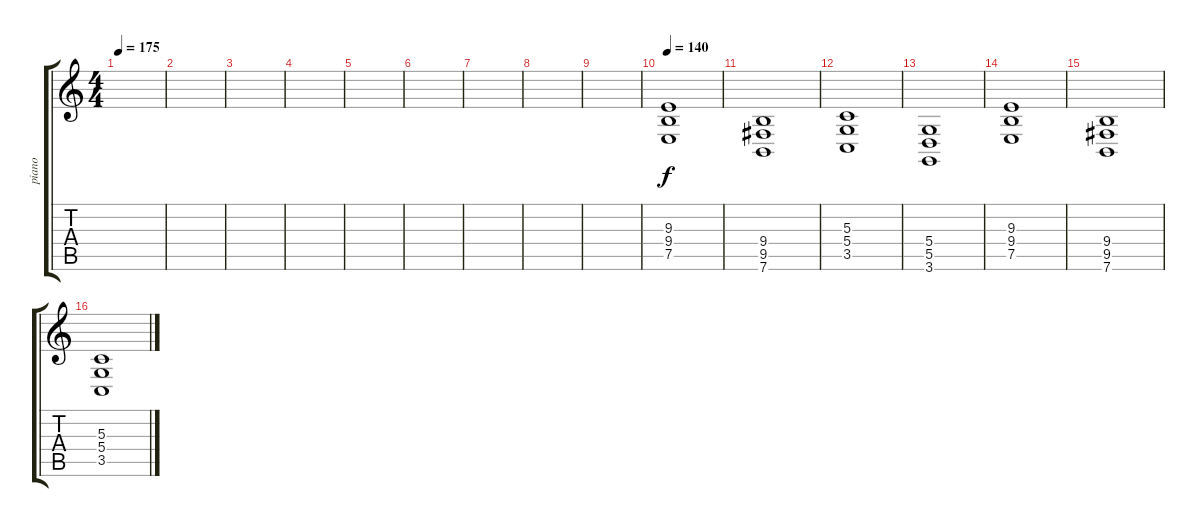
\track ("piano" "piano") {instrument electricgrandpiano}
\staff {score tabs}
\tuning (E4 B3 G3 D3 A2 E2) {hide}
\ts (4 4)
\tempo 175
\clef g2
\ks c
|
|
|
|
|
|
|
|
|
\tempo 140
(9.3 9.4 7.5).1{volume 15} |
(9.4 9.5 7.6).1 |
(5.3 5.4 3.5).1 |
(5.4 5.5 3.6).1 |
(9.3 9.4 7.5).1 |
(9.4 9.5 7.6).1 |
(5.3 5.4 3.5).1
